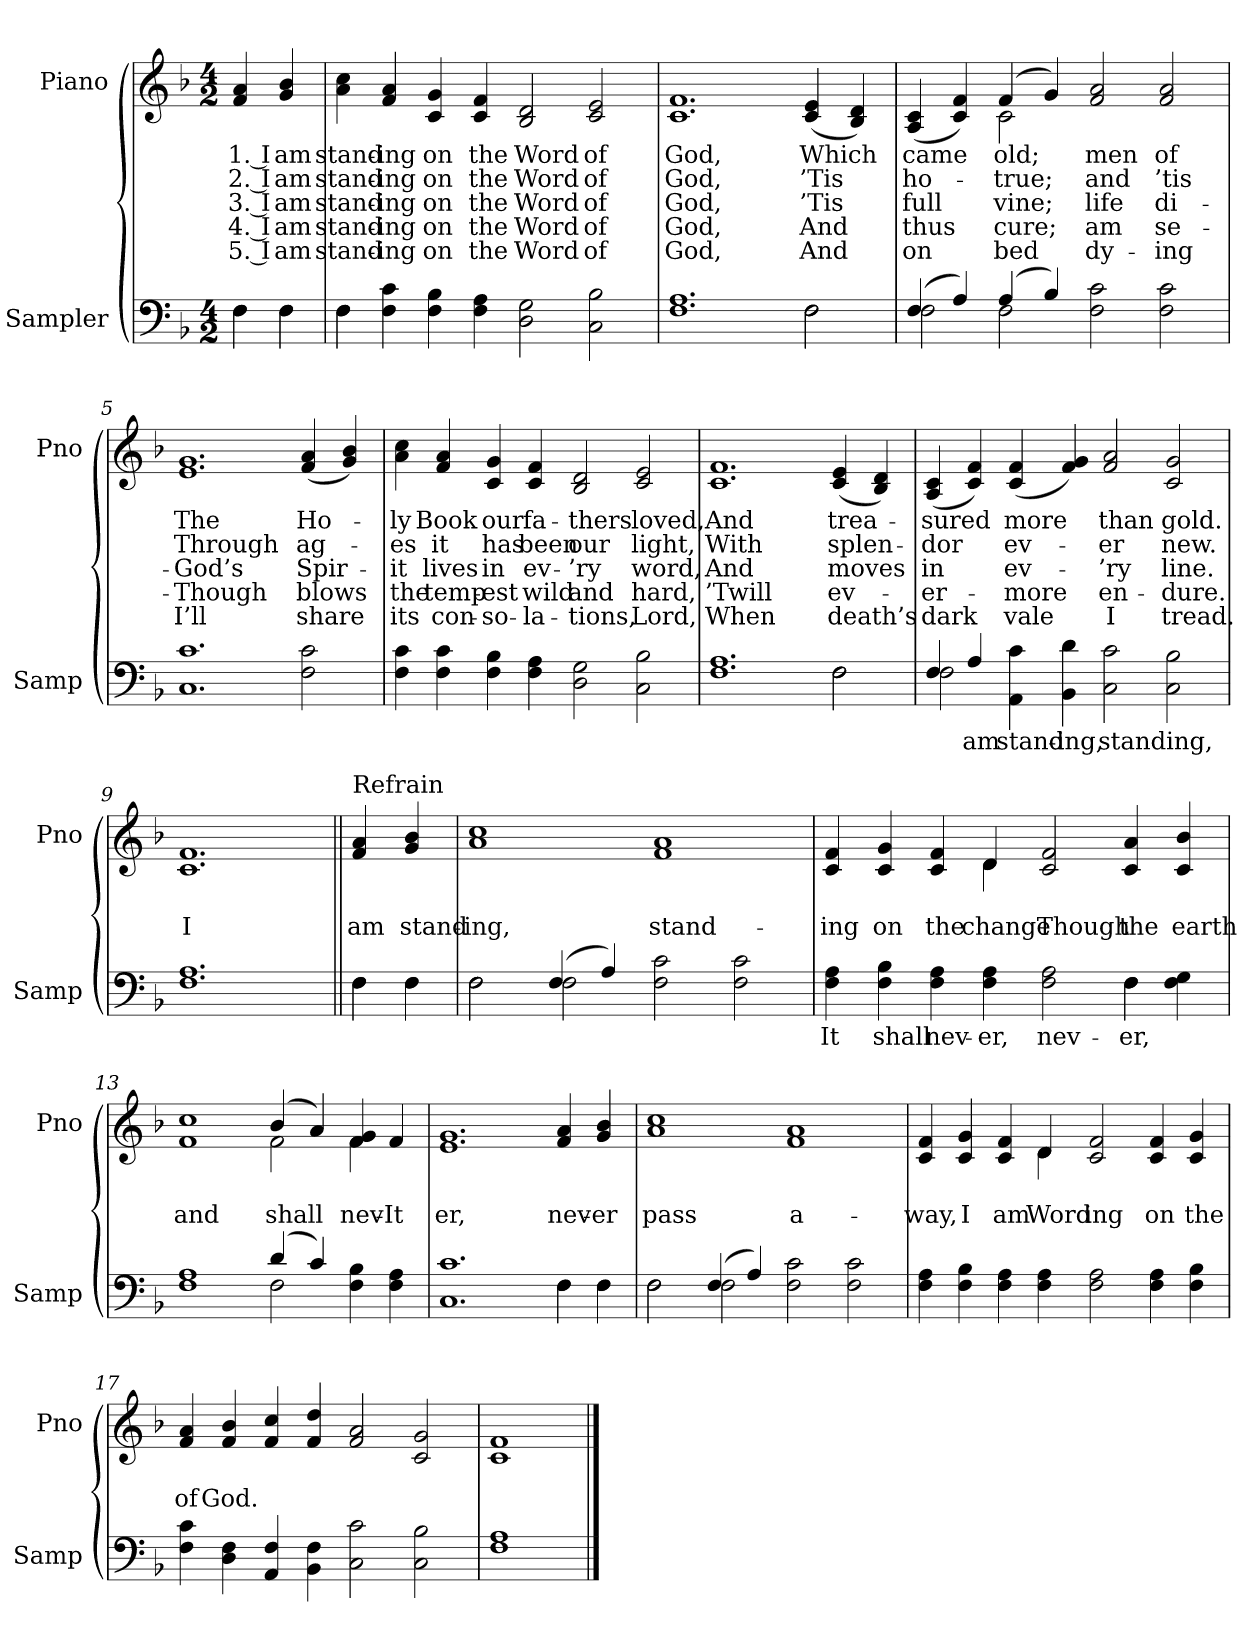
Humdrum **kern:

**kern	**text	**kern	**text	**text	**text	**text	**text
*part2	*part2	*part1	*part1	*part1	*part1	*part1	*part1
*staff2	*staff2	*staff1	*staff1	*staff1	*staff1	*staff1	*staff1
*I"Sampler	*	*I"Piano	*	*	*	*	*
*I'Samp	*	*I'Pno	*	*	*	*	*
*clefF4	*	*clefG2	*	*	*	*	*
*k[b-]	*	*k[b-]	*	*	*	*	*
*F:	*	*F:	*	*	*	*	*
*M4/2	*	*M4/2	*	*	*	*	*
=1	=1	=1	=1	=1	=1	=1	=1
*^	*	*	*	*	*	*	*
4F\	4F	.	4f 4a	1. I	2. I	3. I	4. I	5. I
4F\	4F	.	4g 4b-	am	am	am	am	am
=2	=2	=2	=2	=2	=2	=2	=2	=2
4F\	4F	.	4a 4cc	stand-	stand-	stand-	stand-	stand-
4F 4c	1..ryy	.	4f 4a	-ing	-ing	-ing	-ing	-ing
4F 4B-	.	.	4c 4g	on	on	on	on	on
4F 4A	.	.	4c 4f	the	the	the	the	the
2D 2G	.	.	2B- 2d	Word	Word	Word	Word	Word
2C 2B-	.	.	2c 2e	of	of	of	of	of
=3	=3	=3	=3	=3	=3	=3	=3	=3
1.F 1.A	1.ryy	.	1.c 1.f	God,	God,	God,	God,	God,
2F\	2F	.	(4c 4e	Which	’Tis	’Tis	And	And
.	.	.	4B- 4d)	.	.	.	.	.
=4	=4	=4	=4	=4	=4	=4	=4	=4
*	*	*	*^	*	*	*	*	*
(4F/	2F	.	(4A 4c	2ryy	came	ho-	full	thus	on
4A)	.	.	4c 4f)	.	.	.	.	.	.
(4A/	2F	.	(4f/	2c	old;	true;	-vine;	-cure;	bed
4B-/)	.	.	4g/)	.	.	.	.	.	.
2F 2c	1ryy	.	2f 2a	1ryy	men	and	life	am	dy-
2F 2c	.	.	2f 2a	.	of	’tis	di-	se-	-ing
*v	*v	*	*	*	*	*	*	*	*
*	*	*v	*v	*	*	*	*	*
=5	=5	=5	=5	=5	=5	=5	=5
1.C 1.c	.	1.e 1.g	The	Through	God’s	Though	I’ll
2F 2c	.	(4f 4a	Ho-	ag-	Spir-	blows	share
.	.	4g 4b-)	.	.	.	.	.
=6	=6	=6	=6	=6	=6	=6	=6
4F 4c	.	4a 4cc	-ly	-es	-it	the	its
4F 4c	.	4f 4a	Book	it	lives	temp-	con-
4F 4B-	.	4c 4g	our	has	in	-est	-so-
4F 4A	.	4c 4f	fa-	been	ev-	wild	-la-
2D 2G	.	2B- 2d	-thers	our	-’ry	and	-tions,
2C 2B-	.	2c 2e	loved,	light,	word,	hard,	Lord,
=7	=7	=7	=7	=7	=7	=7	=7
*^	*	*	*	*	*	*	*
1.F 1.A	1.ryy	.	1.c 1.f	And	With	And	’Twill	When
2F\	2F	.	(4c 4e	trea-	splen-	moves	ev-	death’s
.	.	.	4B- 4d)	.	.	.	.	.
=8	=8	=8	=8	=8	=8	=8	=8	=8
4F/	2F	.	(4A 4c	-sured	-dor	in	-er-	dark
4A/	.	am	4c 4f)	.	.	.	.	.
4AA 4c	1.ryy	stand-	(4c 4f	more	ev-	ev-	-more	vale
4BB- 4d	.	-ing,	4f 4g)	.	.	.	.	.
2C 2c	.	standing,	2f 2a	than	-er	-’ry	en-	I
2C 2B-	.	.	2c 2g	gold.	new.	line.	-dure.	tread.
*v	*v	*	*	*	*	*	*	*
=9	=9	=9	=9	=9	=9	=9	=9
1.F 1.A	.	1.c 1.f	.	I	.	.	.
=10||	=10||	=10||	=10||	=10||	=10||	=10||	=10||
*^	*	*	*	*	*	*	*
!	!	!	!LO:TX:t=Refrain	!	!	!	!	!
4F\	4F	.	4f 4a	.	am	.	.	.
4F\	4F	.	4g 4b-	.	stand-	.	.	.
=11	=11	=11	=11	=11	=11	=11	=11	=11
2F\	2F	.	1a 1cc	.	-ing,	.	.	.
(4F/	2F	.	.	.	.	.	.	.
4A/)	.	.	.	.	.	.	.	.
2F 2c	1ryy	.	1f 1a	.	stand-	.	.	.
2F 2c	.	.	.	.	.	.	.	.
=12	=12	=12	=12	=12	=12	=12	=12	=12
*	*	*	*^	*	*	*	*	*
4F 4A	1.ryy	It	4c 4f	2.ryy	.	-ing	.	.	.
4F 4B-	.	shall	4c 4g	.	.	on	.	.	.
4F 4A	.	nev-	4c 4f	.	.	the	.	.	.
4F 4A	.	-er,	4d/	4d	.	change	.	.	.
2F 2A	.	nev-	2c 2f	1ryy	.	Though	.	.	.
4F\	4F	-er,	4c 4a	.	.	the	.	.	.
4F 4G	4ryy	.	4c 4b-	.	.	earth	.	.	.
=13	=13	=13	=13	=13	=13	=13	=13	=13	=13
1F 1A	1ryy	.	1f 1cc	1ryy	.	and	.	.	.
(4d/	2F	.	(4b-/	2f	.	shall	.	.	.
4c/)	.	.	4a/)	.	.	.	.	.	.
4F 4B-	2ryy	.	4f 4g	4f	.	nev-	.	.	.
4F 4A	.	.	4f/	4ryy	.	It	.	.	.
*	*	*	*v	*v	*	*	*	*	*
=14	=14	=14	=14	=14	=14	=14	=14	=14
1.C 1.c	1.ryy	.	1.e 1.g	.	-er,	.	.	.
4F\	4F	.	4f 4a	.	nev-	.	.	.
4F\	4F	.	4g 4b-	.	-er	.	.	.
=15	=15	=15	=15	=15	=15	=15	=15	=15
2F\	2F	.	1a 1cc	.	pass	.	.	.
(4F/	2F	.	.	.	.	.	.	.
4A/)	.	.	.	.	.	.	.	.
2F 2c	1ryy	.	1f 1a	.	a-	.	.	.
2F 2c	.	.	.	.	.	.	.	.
*v	*v	*	*	*	*	*	*	*
=16	=16	=16	=16	=16	=16	=16	=16
*	*	*^	*	*	*	*	*
4F 4A	.	4c 4f	2.ryy	.	-way,	.	.	.
4F 4B-	.	4c 4g	.	.	I	.	.	.
4F 4A	.	4c 4f	.	.	am	.	.	.
4F 4A	.	4d/	4d	.	Word	.	.	.
2F 2A	.	2c 2f	1ryy	.	-ing	.	.	.
4F 4A	.	4c 4f	.	.	on	.	.	.
4F 4B-	.	4c 4g	.	.	the	.	.	.
*	*	*v	*v	*	*	*	*	*
=17	=17	=17	=17	=17	=17	=17	=17
4F 4c	.	4f 4a	.	of	.	.	.
4D 4F	.	4f 4b-	.	God.	.	.	.
4AA 4F	.	4f 4cc	.	.	.	.	.
4BB- 4F	.	4f 4dd	.	.	.	.	.
2C 2c	.	2f 2a	.	.	.	.	.
2C 2B-	.	2c 2g	.	.	.	.	.
=18	=18	=18	=18	=18	=18	=18	=18
1F 1A	.	1c 1f	.	.	.	.	.
==	==	==	==	==	==	==	==
*-	*-	*-	*-	*-	*-	*-	*-
